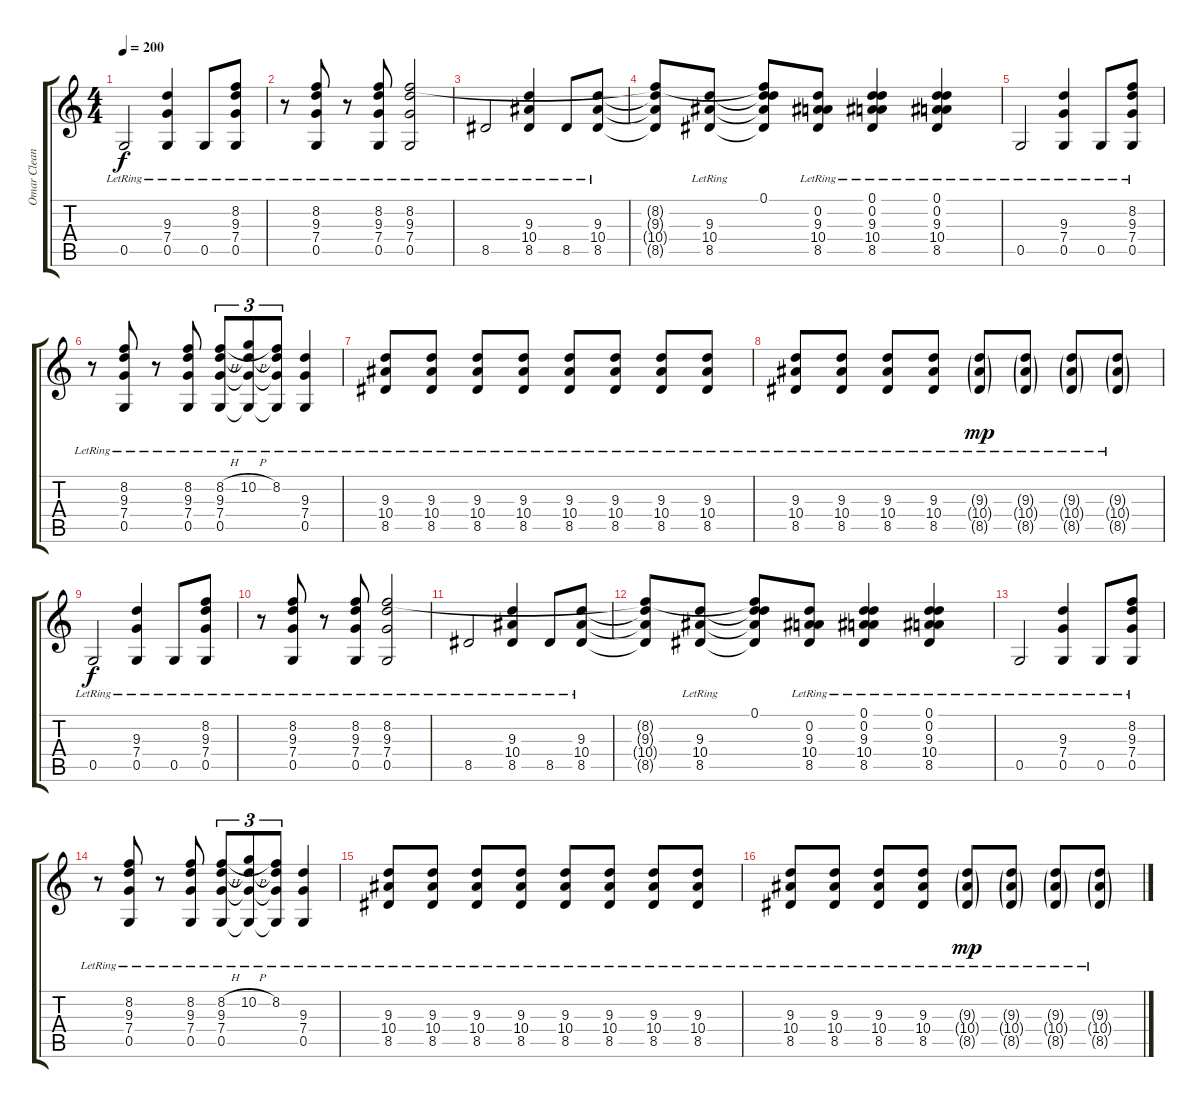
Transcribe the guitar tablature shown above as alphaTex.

\track ("Omar Clean" "Omar Clean") {instrument electricguitarclean}
\staff {score tabs}
\tuning (D4 A3 F3 C3 G2 C2) {hide}
\ts (4 4)
\tempo 200
\clef g2
\ks c
0.5{lr}.2{dy f} (9.3{lr} 7.4{lr} 0.5{lr}).4 0.5{lr}.8 (8.2{lr} 9.3{lr} 7.4{lr} 0.5{lr}).8 |
r.8 (8.2{lr} 9.3{lr} 7.4{lr} 0.5{lr}).8 r.8 (8.2{lr} 9.3{lr} 7.4{lr} 0.5{lr}).8 (8.2{lr} 9.3{lr} 7.4{lr} 0.5{lr}).2 |
8.5{lr}.2 (9.3{lr} 10.4{lr} 8.5{lr}).4 8.5{lr}.8 (9.3{lr} 10.4{lr} 8.5{lr}).8 |
(8.2{t} 9.3{t} 10.4{t} 8.5{t}).8 (9.3{lr} 10.4{lr} 8.5{lr}).8 (0.1 8.2{t} 9.3{t} 10.4{t} 8.5{t}).8 (0.2{lr} 9.3{lr} 10.4{lr} 8.5{lr}).8 (0.1{lr} 0.2{lr} 9.3{lr} 10.4{lr} 8.5{lr}).4 (0.1{lr} 0.2{lr} 9.3{lr} 10.4{lr} 8.5{lr}).4 |
0.5{lr}.2 (9.3{lr} 7.4{lr} 0.5{lr}).4 0.5{lr}.8 (8.2{lr} 9.3{lr} 7.4{lr} 0.5{lr}).8 |
r.8 (8.2{lr} 9.3{lr} 7.4{lr} 0.5{lr}).8 r.8 (8.2{lr} 9.3{lr} 7.4{lr} 0.5{lr}).8 (8.2{h lr} 9.3{lr} 7.4{lr} 0.5{lr}).8{tu (3 2)} (10.2{h lr} 9.3{t} 7.4{t} 0.5{t}).8{tu (3 2)} (8.2{lr} 9.3{t} 7.4{t} 0.5{t}).8{tu (3 2)} (9.3{lr} 7.4{lr} 0.5{lr}).4 |
(9.3{lr} 10.4{lr} 8.5{lr}).8 (9.3{lr} 10.4{lr} 8.5{lr}).8 (9.3{lr} 10.4{lr} 8.5{lr}).8 (9.3{lr} 10.4{lr} 8.5{lr}).8 (9.3{lr} 10.4{lr} 8.5{lr}).8 (9.3{lr} 10.4{lr} 8.5{lr}).8 (9.3{lr} 10.4{lr} 8.5{lr}).8 (9.3{lr} 10.4{lr} 8.5{lr}).8 |
(9.3{lr} 10.4{lr} 8.5{lr}).8 (9.3{lr} 10.4{lr} 8.5{lr}).8 (9.3{lr} 10.4{lr} 8.5{lr}).8 (9.3{lr} 10.4{lr} 8.5{lr}).8 (9.3{g lr} 10.4{g lr} 8.5{g lr}).8{dy mp} (9.3{g lr} 10.4{g lr} 8.5{g lr}).8 (9.3{g lr} 10.4{g lr} 8.5{g lr}).8 (9.3{g lr} 10.4{g lr} 8.5{g lr}).8 |
0.5{lr}.2{dy f} (9.3{lr} 7.4{lr} 0.5{lr}).4 0.5{lr}.8 (8.2{lr} 9.3{lr} 7.4{lr} 0.5{lr}).8 |
r.8 (8.2{lr} 9.3{lr} 7.4{lr} 0.5{lr}).8 r.8 (8.2{lr} 9.3{lr} 7.4{lr} 0.5{lr}).8 (8.2{lr} 9.3{lr} 7.4{lr} 0.5{lr}).2 |
8.5{lr}.2 (9.3{lr} 10.4{lr} 8.5{lr}).4 8.5{lr}.8 (9.3{lr} 10.4{lr} 8.5{lr}).8 |
(8.2{t} 9.3{t} 10.4{t} 8.5{t}).8 (9.3{lr} 10.4{lr} 8.5{lr}).8 (0.1 8.2{t} 9.3{t} 10.4{t} 8.5{t}).8 (0.2{lr} 9.3{lr} 10.4{lr} 8.5{lr}).8 (0.1{lr} 0.2{lr} 9.3{lr} 10.4{lr} 8.5{lr}).4 (0.1{lr} 0.2{lr} 9.3{lr} 10.4{lr} 8.5{lr}).4 |
0.5{lr}.2 (9.3{lr} 7.4{lr} 0.5{lr}).4 0.5{lr}.8 (8.2{lr} 9.3{lr} 7.4{lr} 0.5{lr}).8 |
r.8 (8.2{lr} 9.3{lr} 7.4{lr} 0.5{lr}).8 r.8 (8.2{lr} 9.3{lr} 7.4{lr} 0.5{lr}).8 (8.2{h lr} 9.3{lr} 7.4{lr} 0.5{lr}).8{tu (3 2)} (10.2{h lr} 9.3{t} 7.4{t} 0.5{t}).8{tu (3 2)} (8.2{lr} 9.3{t} 7.4{t} 0.5{t}).8{tu (3 2)} (9.3{lr} 7.4{lr} 0.5{lr}).4 |
(9.3{lr} 10.4{lr} 8.5{lr}).8 (9.3{lr} 10.4{lr} 8.5{lr}).8 (9.3{lr} 10.4{lr} 8.5{lr}).8 (9.3{lr} 10.4{lr} 8.5{lr}).8 (9.3{lr} 10.4{lr} 8.5{lr}).8 (9.3{lr} 10.4{lr} 8.5{lr}).8 (9.3{lr} 10.4{lr} 8.5{lr}).8 (9.3{lr} 10.4{lr} 8.5{lr}).8 |
(9.3{lr} 10.4{lr} 8.5{lr}).8 (9.3{lr} 10.4{lr} 8.5{lr}).8 (9.3{lr} 10.4{lr} 8.5{lr}).8 (9.3{lr} 10.4{lr} 8.5{lr}).8 (9.3{g lr} 10.4{g lr} 8.5{g lr}).8{dy mp} (9.3{g lr} 10.4{g lr} 8.5{g lr}).8 (9.3{g lr} 10.4{g lr} 8.5{g lr}).8 (9.3{g lr} 10.4{g lr} 8.5{g lr}).8
